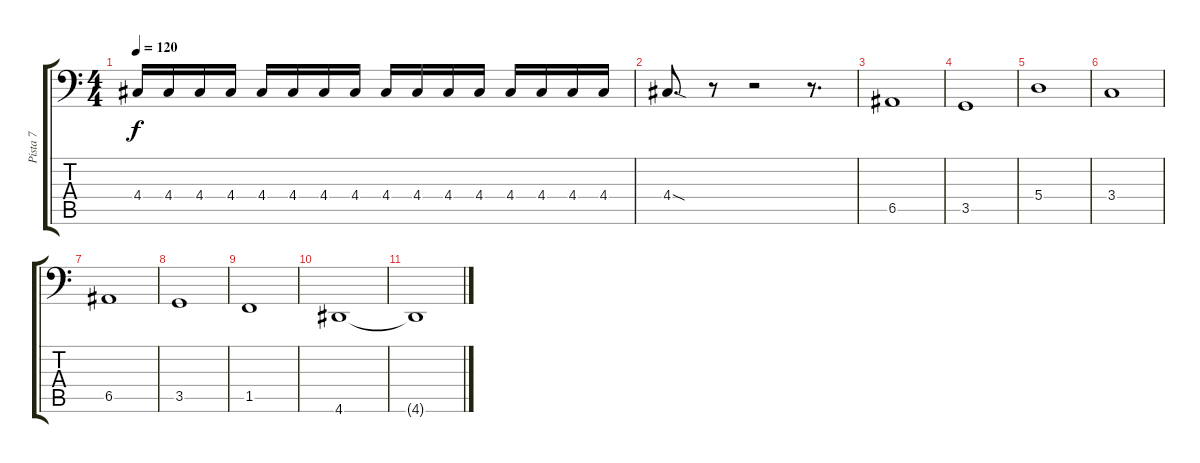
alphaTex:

\track ("Pista 7" "Pista 7") {instrument electricbassfinger}
\staff {score tabs}
\tuning (C3 G2 D2 A1 E1 B0) {hide}
\ts (4 4)
\tempo 120
\clef f4
\ks c
4.4.16{dy f} 4.4.16 4.4.16 4.4.16 4.4.16 4.4.16 4.4.16 4.4.16 4.4.16 4.4.16 4.4.16 4.4.16 4.4.16 4.4.16 4.4.16 4.4.16 |
4.4{sod}.8{d} r.8 r.2 r.8{d} |
6.5.1 |
3.5.1 |
5.4.1 |
3.4.1 |
6.5.1 |
3.5.1 |
1.5.1 |
4.6.1 |
4.6{t}.1
